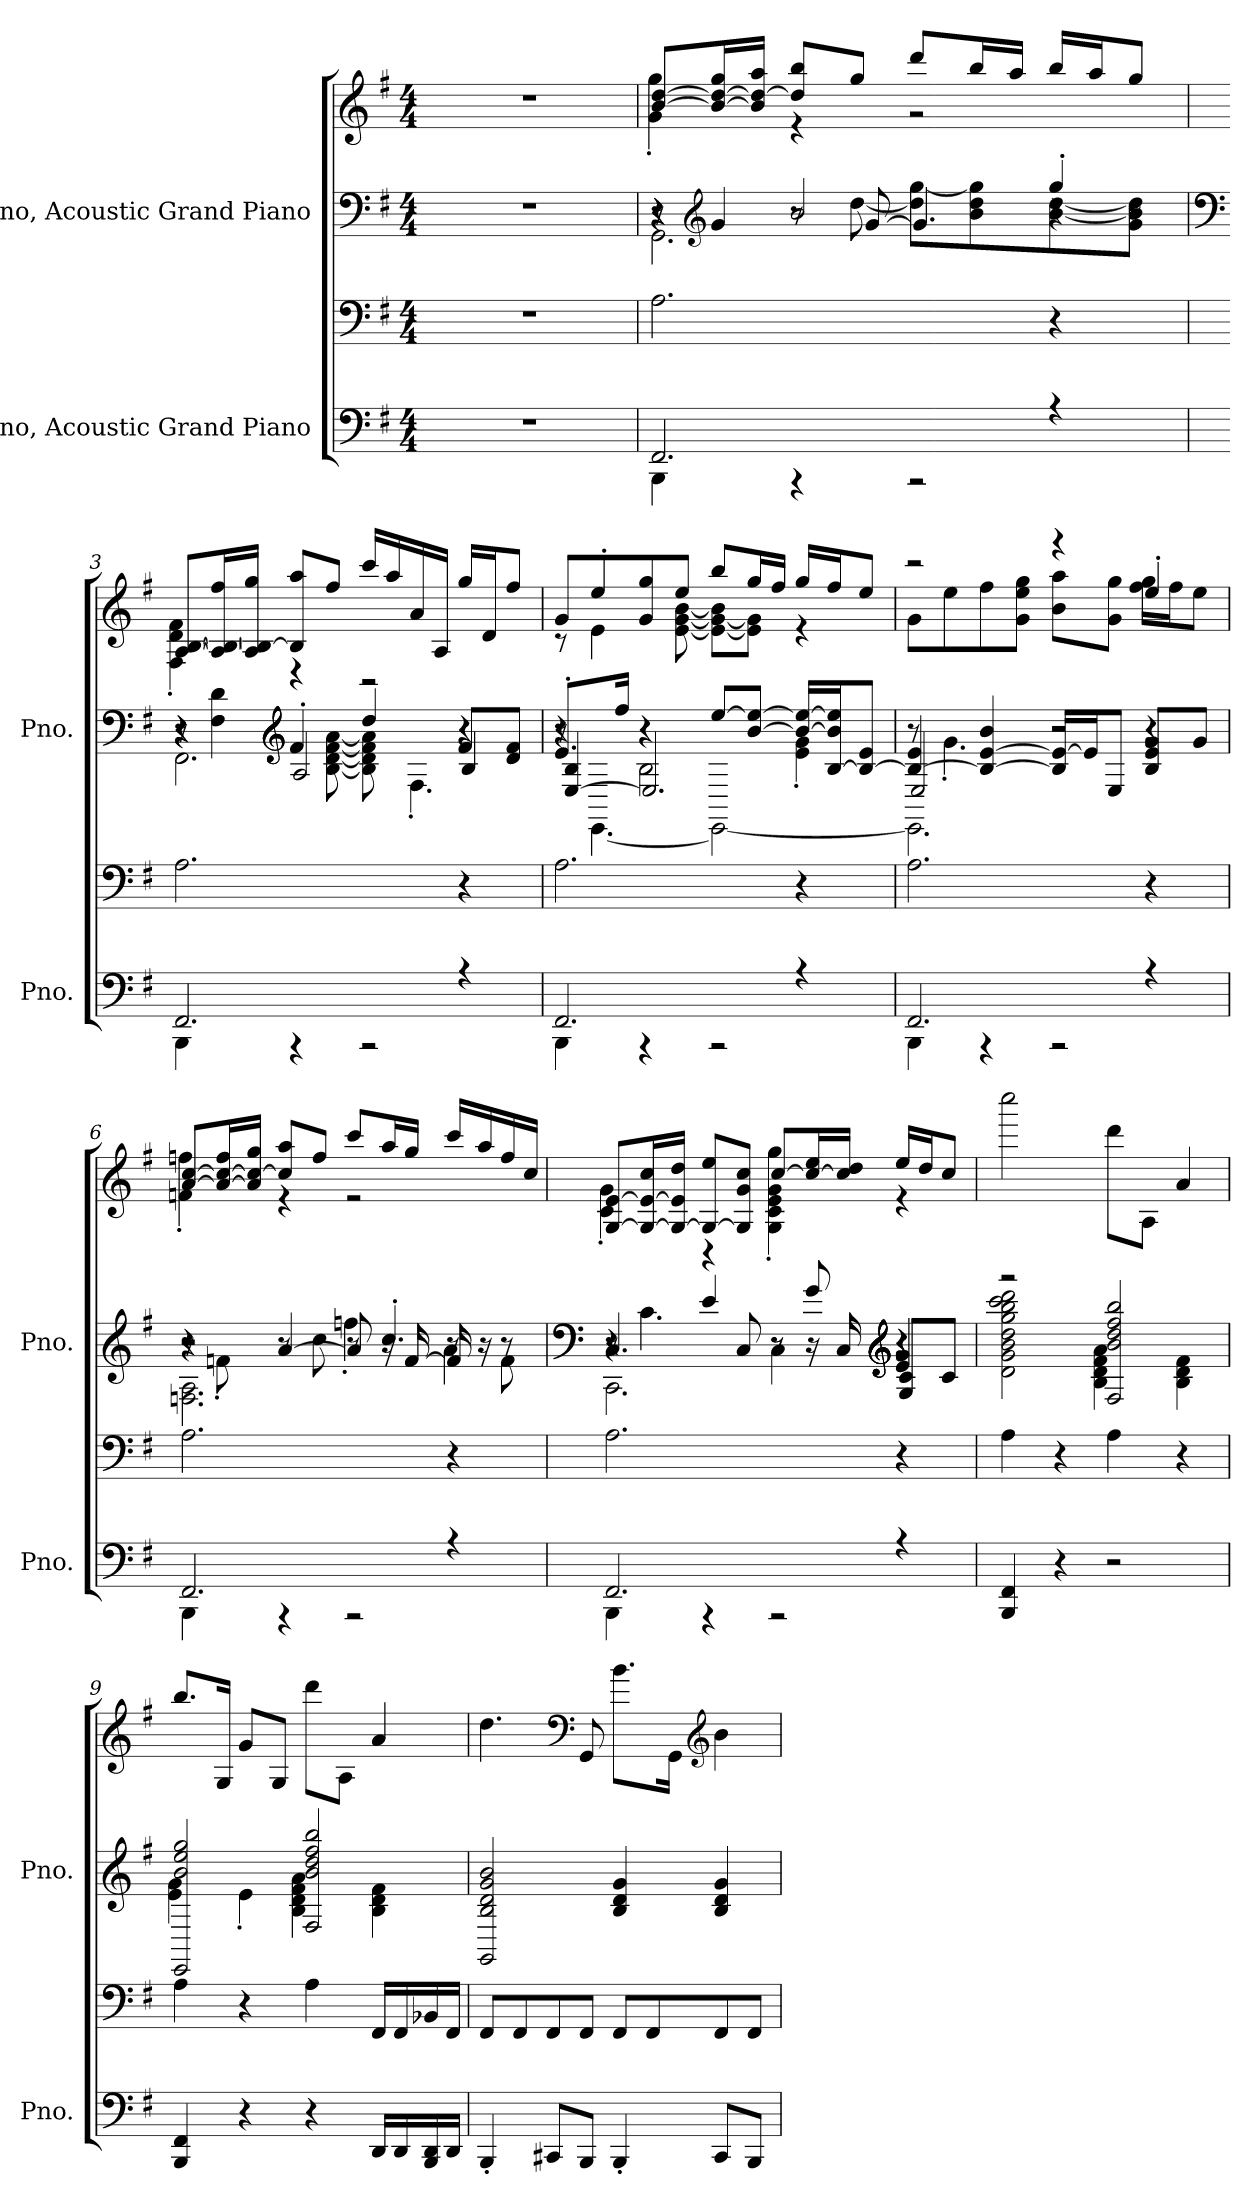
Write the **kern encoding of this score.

**kern	**kern	**kern	**kern
*part2	*part2	*part1	*part1
*staff4	*staff3	*staff2	*staff1
*I"Piano, Acoustic Grand Piano	*	*I"Piano, Acoustic Grand Piano	*
*I'Pno.	*	*I'Pno.	*
*clefF4	*clefF4	*clefF4	*clefG2
*k[f#]	*k[f#]	*k[f#]	*k[f#]
*M4/4	*M4/4	*M4/4	*M4/4
*MM150	*MM150	*MM150	*MM150
=1	=1	=1	=1
1r	1r	1r	1r
=2	=2	=2	=2
*^	*	*^	*^
*	*	*	*	*^	*	*
*	*	*	*	*	*^	*	*
2.FF#/	4BBB\	2.A\	4r	4r	8r	2.GG\	[8b/ [8dd/L	4g\' 4gg\'
*	*	*	*clefG2	*	*	*	*	*
.	.	.	.	.	4g/	.	16b/_ 16dd/_ 16gg/L	.
.	.	.	.	.	.	.	16b/] 16dd/_ 16aa/JJ	.
.	4r	.	2b/	8r	.	.	8dd/] 8bb/L	4r
.	.	.	.	[8dd\	[8g/	.	8gg/J	.
.	2r	.	.	8dd\] [8gg\L	4.g/]	.	8ddd/L	2r
.	.	.	.	8b\ 8dd\ 8gg\]	.	.	16bb/L	.
.	.	.	.	.	.	.	16aa/JJ	.
4r	.	4r	4gg'/	[8b\ [8dd\	.	4r	16bb/LL	.
.	.	.	.	.	.	.	16aa/J	.
.	.	.	.	8g\ 8b\] 8dd\]J	8r	.	8gg/J	.
!!LO:LB:g=z	!!
=3	=3	=3	=3	=3	=3	=3	=3	=3
*	*	*	*clefF4	*	*	*	*	*
2.FF#/	4BBB\	2.A\	4r	8r	4r	2.FF#\	[8A/ [8B/L	4F#\' 4d\' 4f#\'
.	.	.	.	4F#\ 4d\	.	.	16A/_ 16B/_ 16ff#/L	.
.	.	.	.	.	.	.	16A/] 16B/_ 16gg/JJ	.
*	*	*	*clefG2	*	*	*	*	*
.	4r	.	4f#'/	.	2A/	.	8B/] 8aa/L	4r
.	.	.	.	[8B\ [8d\ [8f#\ [8a\	.	.	8ff#/J	.
.	2r	.	4dd/	8B\] 8d\] 8f#\] 8a\]	.	.	16ccc/LL	2r
.	.	.	.	.	.	.	16aa/	.
.	.	.	.	4.F#'\	.	.	16a/	.
.	.	.	.	.	.	.	16A/JJ	.
4r	.	4r	8f#/L	.	4B/	4r	16gg/LL	.
.	.	.	.	.	.	.	16d/J	.
.	.	.	8d/ 8f#/J	.	.	.	8ff#/J	.
=4	=4	=4	=4	=4	=4	=4	=4	=4
2.FF#/	4BBB\	2.A\	8.e'/L	4r	[4E/ 4B/	8r	8g/L	8r
.	.	.	.	.	.	[4.EE\	8ee'/	4e\
.	.	.	16ff#/Jk	.	.	.	.	.
.	4r	.	4r	2B\	2.E/]	.	8g/ 8gg/	.
.	.	.	.	.	.	.	8ee/J	[8e\ [8g\ [8b\
.	2r	.	[8ee/L	.	.	2EE\_	8bb/L	8e\_ 8g\_ 8b\]L
.	.	.	[8b/ 8ee/_J	.	.	.	16gg/L	8e\] 8g\]J
.	.	.	.	.	.	.	16ff#/JJ	.
4r	.	4r	16b/_ 16ee/_LL	4e\' 4g\'	.	.	16gg/LL	4r
.	.	.	[16B/ 16b/] 16ee/]J	.	.	.	16ff#/J	.
.	.	.	8B/_ 8e/J	.	.	.	8ee/J	.
!!LO:LB:g=z	!!
=5	=5	=5	=5	=5	=5	=5	=5	=5
2.FF#/	4BBB\	2.A\	4B/_ 4e/	8r	2E/	2.EE\]	2r	8g\L
.	.	.	.	4.g'\	.	.	.	8ee\
.	4r	.	4B/_ [4e/ 4b/	.	.	.	.	8ff#\
.	.	.	.	.	.	.	.	8g\ 8ee\ 8gg\J
.	2r	.	16B/] 16e/_LL	2r	2r	.	4r	8b\ 8aa\L
.	.	.	16e/J]	.	.	.	.	.
.	.	.	8E/J	.	.	.	.	8g\ 8gg\J
4r	.	4r	8B/ 8e/ 8g/L	.	.	4r	4ee'/	16ff#\ 16gg\LL
.	.	.	.	.	.	.	.	16ff#\J
.	.	.	8g/J	.	.	.	.	8ee\J
=6	=6	=6	=6	=6	=6	=6	=6	=6
2.FF#/	4BBB\	2.A\	4r	8r	2r	2.Fn\ 2.A\	[8a/ [8cc/L	4fn\' 4ffn\'
.	.	.	.	8fn'\	.	.	16a/_ 16cc/_ 16ff/L	.
.	.	.	.	.	.	.	16a/] 16cc/_ 16gg/JJ	.
.	4r	.	[4a/	8r	.	.	8cc/] 8aa/L	4r
.	.	.	.	8cc\	.	.	8ff/J	.
.	2r	.	8a/]	4ffn'\	8r	.	8ccc/L	2r
.	.	.	4.cc'/	.	16r	.	16aa/L	.
.	.	.	.	.	[16f/	.	16gg/JJ	.
4r	.	4r	.	8r	16f/]	4a\	16ccc/LL	.
.	.	.	.	.	16r	.	16aa/	.
.	.	.	.	8f\	8r	.	16ff/	.
.	.	.	.	.	.	.	16cc/JJ	.
!!LO:PB:g=z	!!
=7	=7	=7	=7	=7	=7	=7	=7	=7
*	*	*	*clefF4	*	*	*	*	*
2.FF#/	4BBB\	2.A\	4r	8r	4.C/	2.CC\	[8G/ [8e/L	4c\' 4g\'
.	.	.	.	4.c\	.	.	16G/_ 16e/_ 16cc/L	.
.	.	.	.	.	.	.	16G/_ 16e/] 16dd/JJ	.
.	4r	.	4e/	.	.	.	8G/_ 8ee/L	4r
.	.	.	.	.	8C/	.	8G/] 8g/ 8cc/J	.
.	2r	.	8r	4C\	8r	.	[8cc/L	4G\' 4c\' 4e\' 4g\' 4gg\'
.	.	.	8g/	.	16r	.	16cc/_ 16ee/L	.
.	.	.	.	.	16C/	.	16cc/] 16dd/JJ	.
*	*	*	*clefG2	*	*	*	*	*
4r	.	4r	4e/ 4g/	4r	8G/ 8c/L	4r	16ee/LL	4r
.	.	.	.	.	.	.	16dd/J	.
.	.	.	.	.	8c/J	.	8cc/J	.
*	*	*	*	*v	*v	*v	*	*
*v	*v	*	*	*	*v	*v
=8	=8	=8	=8	=8
4BBB/ 4FF#/	4A\	2r	2d\ 2g\ 2b\ 2dd\ 2gg\ 2bb\ 2ccc\ 2ddd\	2cccc\
4r	4r	.	.	.
2r	4A\	2F#/ 2b/ 2dd/ 2ff#/ 2bb/	4B\ 4d\ 4f#\ 4a\	8ddd\L
.	.	.	.	8A\J
.	4r	.	4B\ 4d\ 4f#\	4a/
=9	=9	=9	=9	=9
4BBB/ 4FF#/	4A\	2EE/ 2b/ 2ee/ 2gg/	4e\ 4g\	8.bb/L
.	.	.	.	16G/Jk
4r	4r	.	4e'\	8g/L
.	.	.	.	8G/J
4r	4A\	2F#/ 2b/ 2dd/ 2ff#/ 2bb/	4B\ 4d\ 4f#\ 4a\	8ddd\L
.	.	.	.	8A\J
16DD/LL	16FF#/LL	.	4B\ 4d\ 4f#\	4a/
16DD/	16FF#/	.	.	.
16BBB/ 16DD/	16BB-X/	.	.	.
16DD/JJ	16FF#/JJ	.	.	.
*	*	*v	*v	*
!!LO:LB:g=z
=10	=10	=10	=10
4BBB'/	8FF#/L	2GG/ 2B/ 2d/ 2g/ 2b/	4.dd\
.	8FF#/	.	.
8CC#X/L	8FF#/	.	.
*	*	*	*clefF4
8BBB/J	8FF#/J	.	8GG/
4BBB'/	8FF#/L	4B/ 4d/ 4g/	8.b\L
.	8FF#/	.	.
.	.	.	16GG\Jk
*	*	*	*clefG2
8CC#/L	8FF#/	4B/ 4d/ 4g/	4b\
8BBB/J	8FF#/J	.	.
=	=	=	=
*-	*-	*-	*-
